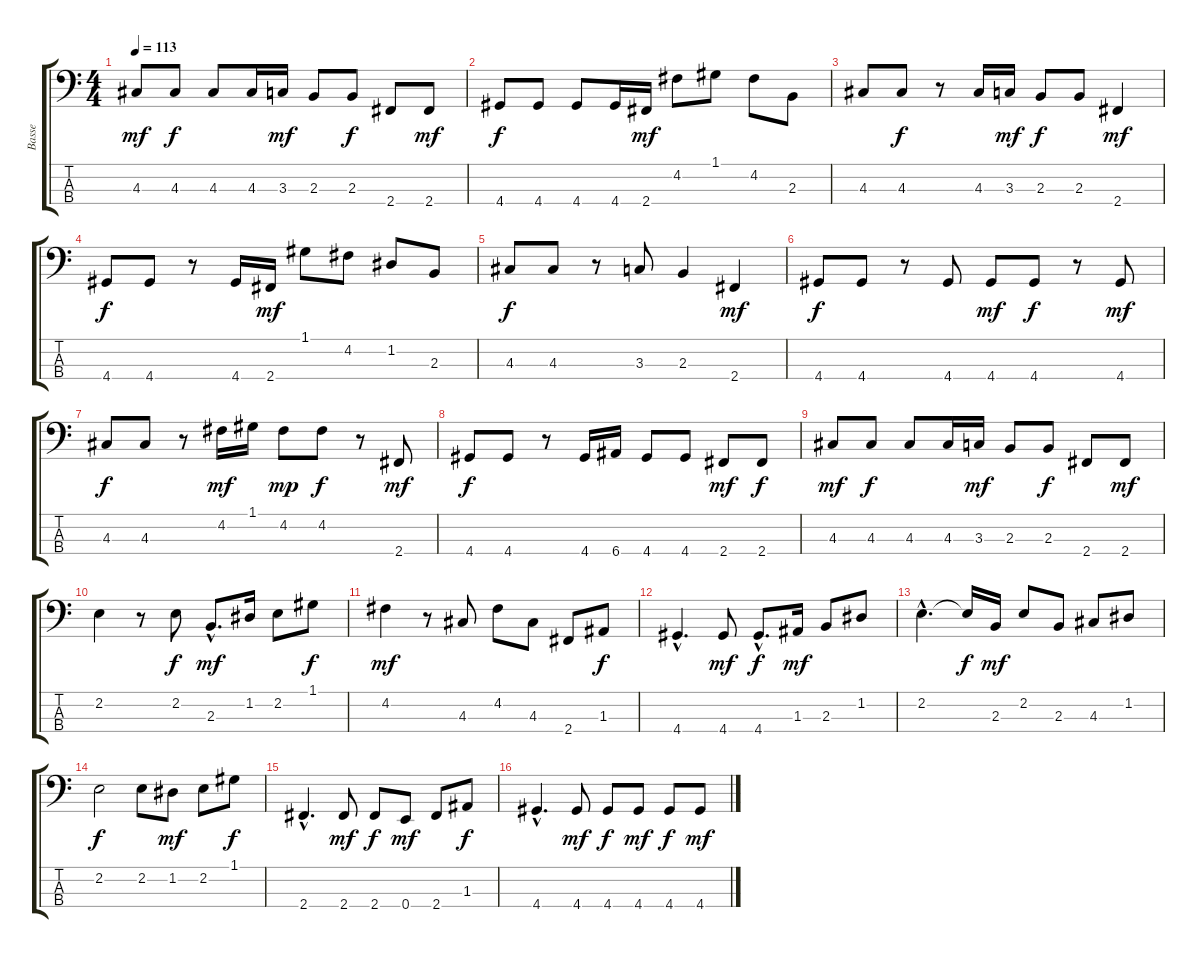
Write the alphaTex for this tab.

\track ("Basse" "Basse") {instrument electricbassfinger}
\staff {score tabs}
\tuning (G2 D2 A1 E1) {hide}
\ts (4 4)
\tempo 113
\clef f4
\ks c
4.3.8{dy mf} 4.3.8{dy f} 4.3.8 4.3.16 3.3.16{dy mf} 2.3.8 2.3.8{dy f} 2.4.8 2.4.8{dy mf} |
4.4.8{dy f} 4.4.8 4.4.8 4.4.16 2.4.16{dy mf} 4.2.8 1.1.8 4.2.8 2.3.8 |
4.3.8 4.3.8{dy f} r.8 4.3.16 3.3.16{dy mf} 2.3.8{dy f} 2.3.8 2.4.4{dy mf} |
4.4.8{dy f} 4.4.8 r.8 4.4.16 2.4.16{dy mf} 1.1.8 4.2.8 1.2.8 2.3.8 |
4.3.8{dy f} 4.3.8 r.8 3.3.8 2.3.4 2.4.4{dy mf} |
4.4.8{dy f} 4.4.8 r.8 4.4.8 4.4.8{dy mf} 4.4.8{dy f} r.8 4.4.8{dy mf} |
4.3.8{dy f} 4.3.8 r.8 4.2.16{dy mf} 1.1.16 4.2.8{dy mp} 4.2.8{dy f} r.8 2.4.8{dy mf} |
4.4.8{dy f} 4.4.8 r.8 4.4.16 6.4.16 4.4.8 4.4.8 2.4.8{dy mf} 2.4.8{dy f} |
4.3.8{dy mf} 4.3.8{dy f} 4.3.8 4.3.16 3.3.16{dy mf} 2.3.8 2.3.8{dy f} 2.4.8 2.4.8{dy mf} |
2.2.4 r.8 2.2.8{dy f} 2.3{hac}.8{d dy mf} 1.2.16 2.2.8 1.1.8{dy f} |
4.2.4{dy mf} r.8 4.3.8 4.2.8 4.3.8 2.4.8 1.3.8{dy f} |
4.4{hac}.4{d} 4.4.8{dy mf} 4.4{hac}.8{d dy f} 1.3.16{dy mf} 2.3.8 1.2.8 |
2.2{hac}.4{d} 2.2{t}.16{dy f} 2.3.16{dy mf} 2.2.8 2.3.8 4.3.8 1.2.8 |
2.2.2{dy f} 2.2.8 1.2.8{dy mf} 2.2.8 1.1.8{dy f} |
2.4{hac}.4{d} 2.4.8{dy mf} 2.4.8{dy f} 0.4.8{dy mf} 2.4.8 1.3.8{dy f} |
4.4{hac}.4{d} 4.4.8{dy mf} 4.4.8{dy f} 4.4.8{dy mf} 4.4.8{dy f} 4.4.8{dy mf}
